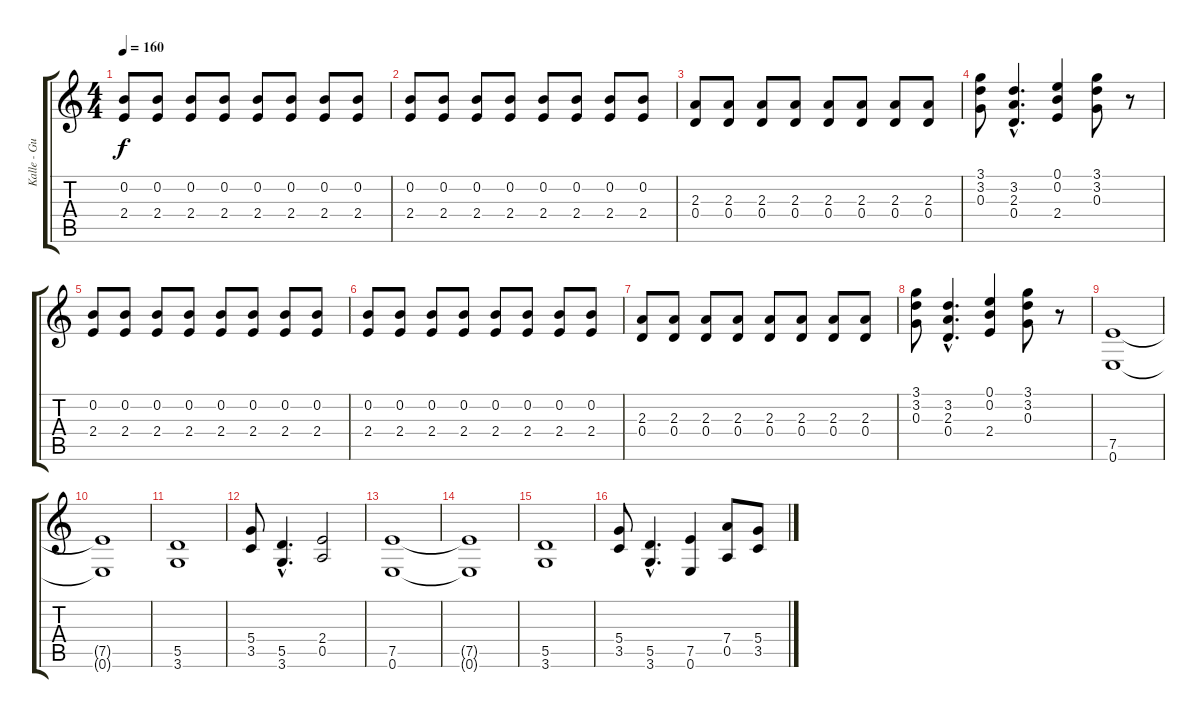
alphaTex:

\track ("Kalle - Guitar 2" "Kalle - Gu") {instrument distortionguitar}
\staff {score tabs}
\tuning (E4 B3 G3 D3 A2 E2) {hide}
\ts (4 4)
\tempo 160
\clef g2
\ks c
(0.2 2.4).8{dy f} (0.2 2.4).8 (0.2 2.4).8 (0.2 2.4).8 (0.2 2.4).8 (0.2 2.4).8 (0.2 2.4).8 (0.2 2.4).8 |
(0.2 2.4).8 (0.2 2.4).8 (0.2 2.4).8 (0.2 2.4).8 (0.2 2.4).8 (0.2 2.4).8 (0.2 2.4).8 (0.2 2.4).8 |
(2.3 0.4).8 (2.3 0.4).8 (2.3 0.4).8 (2.3 0.4).8 (2.3 0.4).8 (2.3 0.4).8 (2.3 0.4).8 (2.3 0.4).8 |
(3.1 3.2 0.3).8 (3.2{hac} 2.3{hac} 0.4{hac}).4{d} (0.1 0.2 2.4).4 (3.1 3.2 0.3).8 r.8 |
(0.2 2.4).8 (0.2 2.4).8 (0.2 2.4).8 (0.2 2.4).8 (0.2 2.4).8 (0.2 2.4).8 (0.2 2.4).8 (0.2 2.4).8 |
(0.2 2.4).8 (0.2 2.4).8 (0.2 2.4).8 (0.2 2.4).8 (0.2 2.4).8 (0.2 2.4).8 (0.2 2.4).8 (0.2 2.4).8 |
(2.3 0.4).8 (2.3 0.4).8 (2.3 0.4).8 (2.3 0.4).8 (2.3 0.4).8 (2.3 0.4).8 (2.3 0.4).8 (2.3 0.4).8 |
(3.1 3.2 0.3).8 (3.2{hac} 2.3{hac} 0.4{hac}).4{d} (0.1 0.2 2.4).4 (3.1 3.2 0.3).8 r.8 |
(7.5 0.6).1 |
(7.5{t} 0.6{t}).1 |
(5.5 3.6).1 |
(5.4 3.5).8 (5.5{hac} 3.6{hac}).4{d} (2.4 0.5).2 |
(7.5 0.6).1 |
(7.5{t} 0.6{t}).1 |
(5.5 3.6).1 |
(5.4 3.5).8 (5.5{hac} 3.6{hac}).4{d} (7.5 0.6).4 (7.4 0.5).8 (5.4 3.5).8
